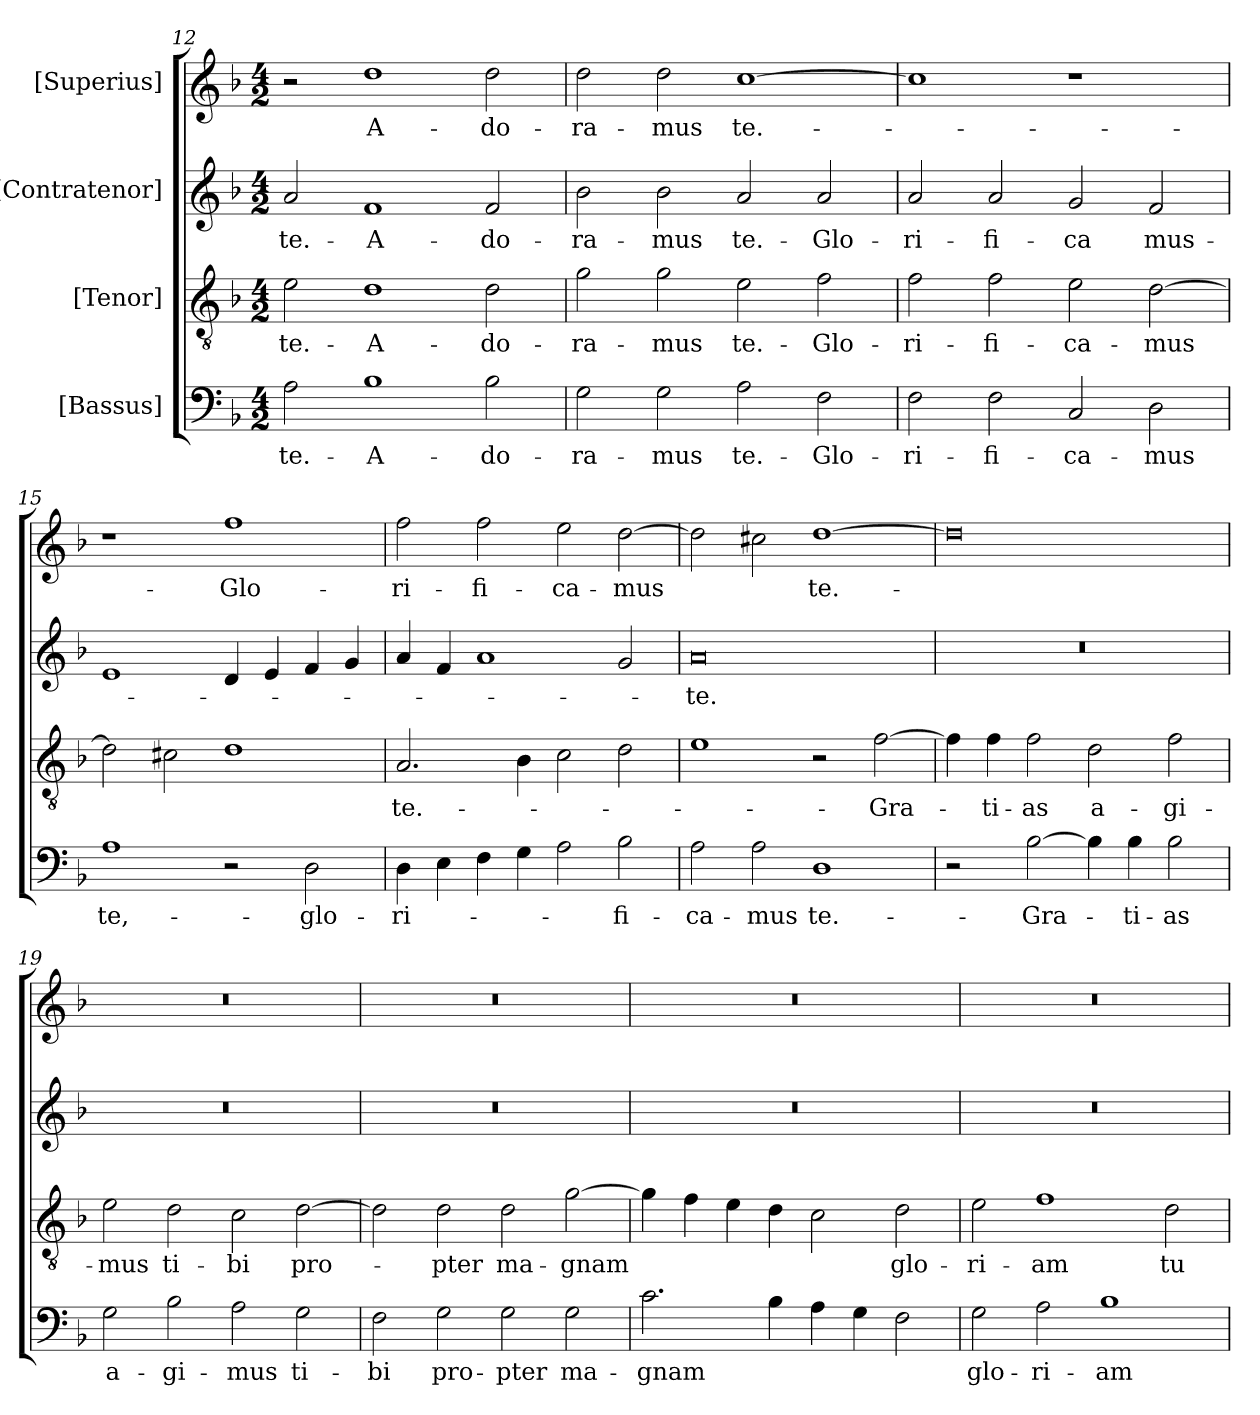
**kern	**text	**kern	**text	**kern	**text	**kern	**text
*part4	*part4	*part3	*part3	*part2	*part2	*part1	*part1
*staff4	*staff4	*staff3	*staff3	*staff2	*staff2	*staff1	*staff1
*I"[Bassus]	*	*I"[Tenor]	*	*I"[Contratenor]	*	*I"[Superius]	*
*clefF4	*	*clefGv2	*	*clefG2	*	*clefG2	*
*k[b-]	*	*k[b-]	*	*k[b-]	*	*k[b-]	*
*M4/2	*	*M4/2	*	*M4/2	*	*M4/2	*
=12	=12	=12	=12	=12	=12	=12	=12
2A\	te.-	2e\	te.-	2a/	te.-	2r	.
1B-\	A-	1d\	A-	1f/	A-	1dd\	A-
2B-\	-do-	2d\	-do-	2f/	-do-	2dd\	-do-
=13	=13	=13	=13	=13	=13	=13	=13
2G\	-ra-	2g\	-ra-	2b-\	-ra-	2dd\	-ra-
2G\	-mus	2g\	-mus	2b-\	-mus	2dd\	-mus
2A\	te.-	2e\	te.-	2a/	te.-	[1cc\	te.-
2F\	Glo-	2f\	Glo-	2a/	Glo-	.	.
=14	=14	=14	=14	=14	=14	=14	=14
2F\	-ri-	2f\	-ri-	2a/	-ri-	1cc\]	.
2F\	-fi-	2f\	-fi-	2a/	-fi-	.	.
2C/	-ca-	2e\	-ca-	2g/	-ca	1r	.
2D\	-mus	[2d\	-mus	2f/	mus-	.	.
=15	=15	=15	=15	=15	=15	=15	=15
1A\	te,-	2d\]	.	1e/	.	1r	.
.	.	2c#X\	.	.	.	.	.
2r	.	1d\	.	4d/	.	1ff\	Glo-
.	.	.	.	4e/	.	.	.
2D\	glo-	.	.	4f/	.	.	.
.	.	.	.	4g/	.	.	.
=16	=16	=16	=16	=16	=16	=16	=16
4D\	-ri-	2.A/	te.-	4a/	.	2ff\	-ri-
4E\	.	.	.	4f/	.	.	.
4F\	.	.	.	1a/	.	2ff\	-fi-
4G\	.	4B-\	.	.	.	.	.
2A\	.	2c\	.	.	.	2ee\	-ca-
2B-\	-fi-	2d\	.	2g/	.	[2dd\	-mus
=17	=17	=17	=17	=17	=17	=17	=17
2A\	-ca-	1e\	.	0a/	te.-	2dd\]	.
2A\	-mus	.	.	.	.	2cc#X\	.
1D\	te.-	2r	.	.	.	[1dd\	te.-
.	.	[2f\	Gra-	.	.	.	.
=18	=18	=18	=18	=18	=18	=18	=18
2r	.	4f\]	.	0r	.	0dd\]	.
.	.	4f\	-ti-	.	.	.	.
[2B-\	Gra-	2f\	-as	.	.	.	.
4B-\]	.	2d\	a-	.	.	.	.
4B-\	-ti-	.	.	.	.	.	.
2B-\	-as	2f\	-gi-	.	.	.	.
=19	=19	=19	=19	=19	=19	=19	=19
2G\	a-	2e\	-mus	0r	.	0r	.
2B-\	-gi-	2d\	ti-	.	.	.	.
2A\	-mus	2c\	-bi	.	.	.	.
2G\	ti-	[2d\	pro-	.	.	.	.
=20	=20	=20	=20	=20	=20	=20	=20
2F\	-bi	2d\]	.	0r	.	0r	.
2G\	pro-	2d\	-pter	.	.	.	.
2G\	-pter	2d\	ma-	.	.	.	.
2G\	ma-	[2g\	-gnam	.	.	.	.
=21	=21	=21	=21	=21	=21	=21	=21
2.c\	-gnam	4g\]	.	0r	.	0r	.
.	.	4f\	.	.	.	.	.
.	.	4e\	.	.	.	.	.
4B-\	.	4d\	.	.	.	.	.
4A\	.	2c\	.	.	.	.	.
4G\	.	.	.	.	.	.	.
2F\	.	2d\	glo-	.	.	.	.
=22	=22	=22	=22	=22	=22	=22	=22
2G\	glo-	2e\	-ri-	0r	.	0r	.
2A\	-ri-	1f\	-am	.	.	.	.
1B-\	-am	.	.	.	.	.	.
.	.	2d\	tu-	.	.	.	.
=	=	=	=	=	=	=	=
*-	*-	*-	*-	*-	*-	*-	*-
